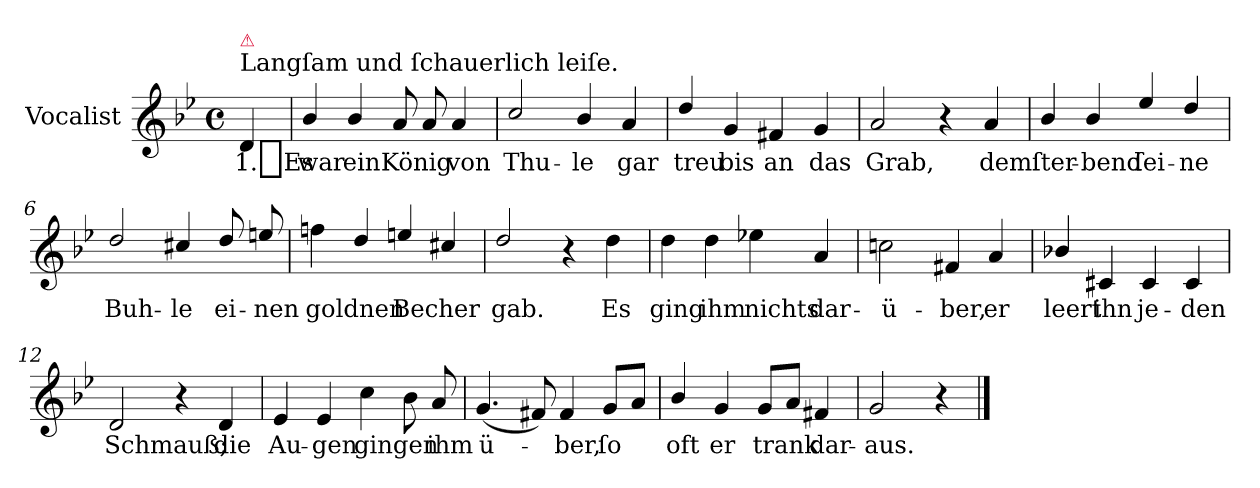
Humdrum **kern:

**kern	**text
*part1	*part1
*staff1	*staff1
*I"Vocalist	*
*clefG2	*
*k[b-e-]	*
*g:	*
*M4/4	*
*met(c)	*
=	=
!LO:TX:a:t=Langſam und ſchauerlich leiſe.	!
!LO:TX:a:color=crimson:t=⚠	!
4d	1._Es
=1	=1
4b-/	war
4b-/	ein
8a	König
8a	.
4a	von
=2	=2
2cc/	Thu-
4b-/	-le
4a	gar
=3	=3
4dd/	treu
4g	bis
4f#X	an
4g	das
=4	=4
2a	Grab,
4r	.
4a	dem
=5	=5
4b-/	ſter-
4b-/	-bend
4ee-/	ſei-
4dd/	-ne
=6	=6
2dd/	Buh-
4cc#X/	-le
8dd/	ei-
8een/	-nen
=7	=7
4ffn	goldnen
4dd/	.
4een/	Becher
4cc#X/	.
=8	=8
2dd/	gab.
4r	.
4dd	Es
=9	=9
4dd	ging
4dd	ihm
4ee-X	nichts
4a	dar-
=10	=10
2ccn	-ü-
4f#X	-ber,
4a	er
=11	=11
4b-X/	leert
4c#X	ihn
4c#	je-
4c#	-den
=12	=12
2d	Schmauß;
4r	.
4d	die
=13	=13
4e-	Au-
4e-	-gen
4cc	gingen
8b-	.
8a	ihm
=14	=14
(4.g	ü-
8f#X)	.
4f#	-ber,
8gL	ſo
8aJ	.
=15	=15
4b-/	oft
4g	er
8gL	trank
8aJ	.
4f#X	dar-
=16	=16
2g	-aus.
4r	.
==	==
*-	*-
